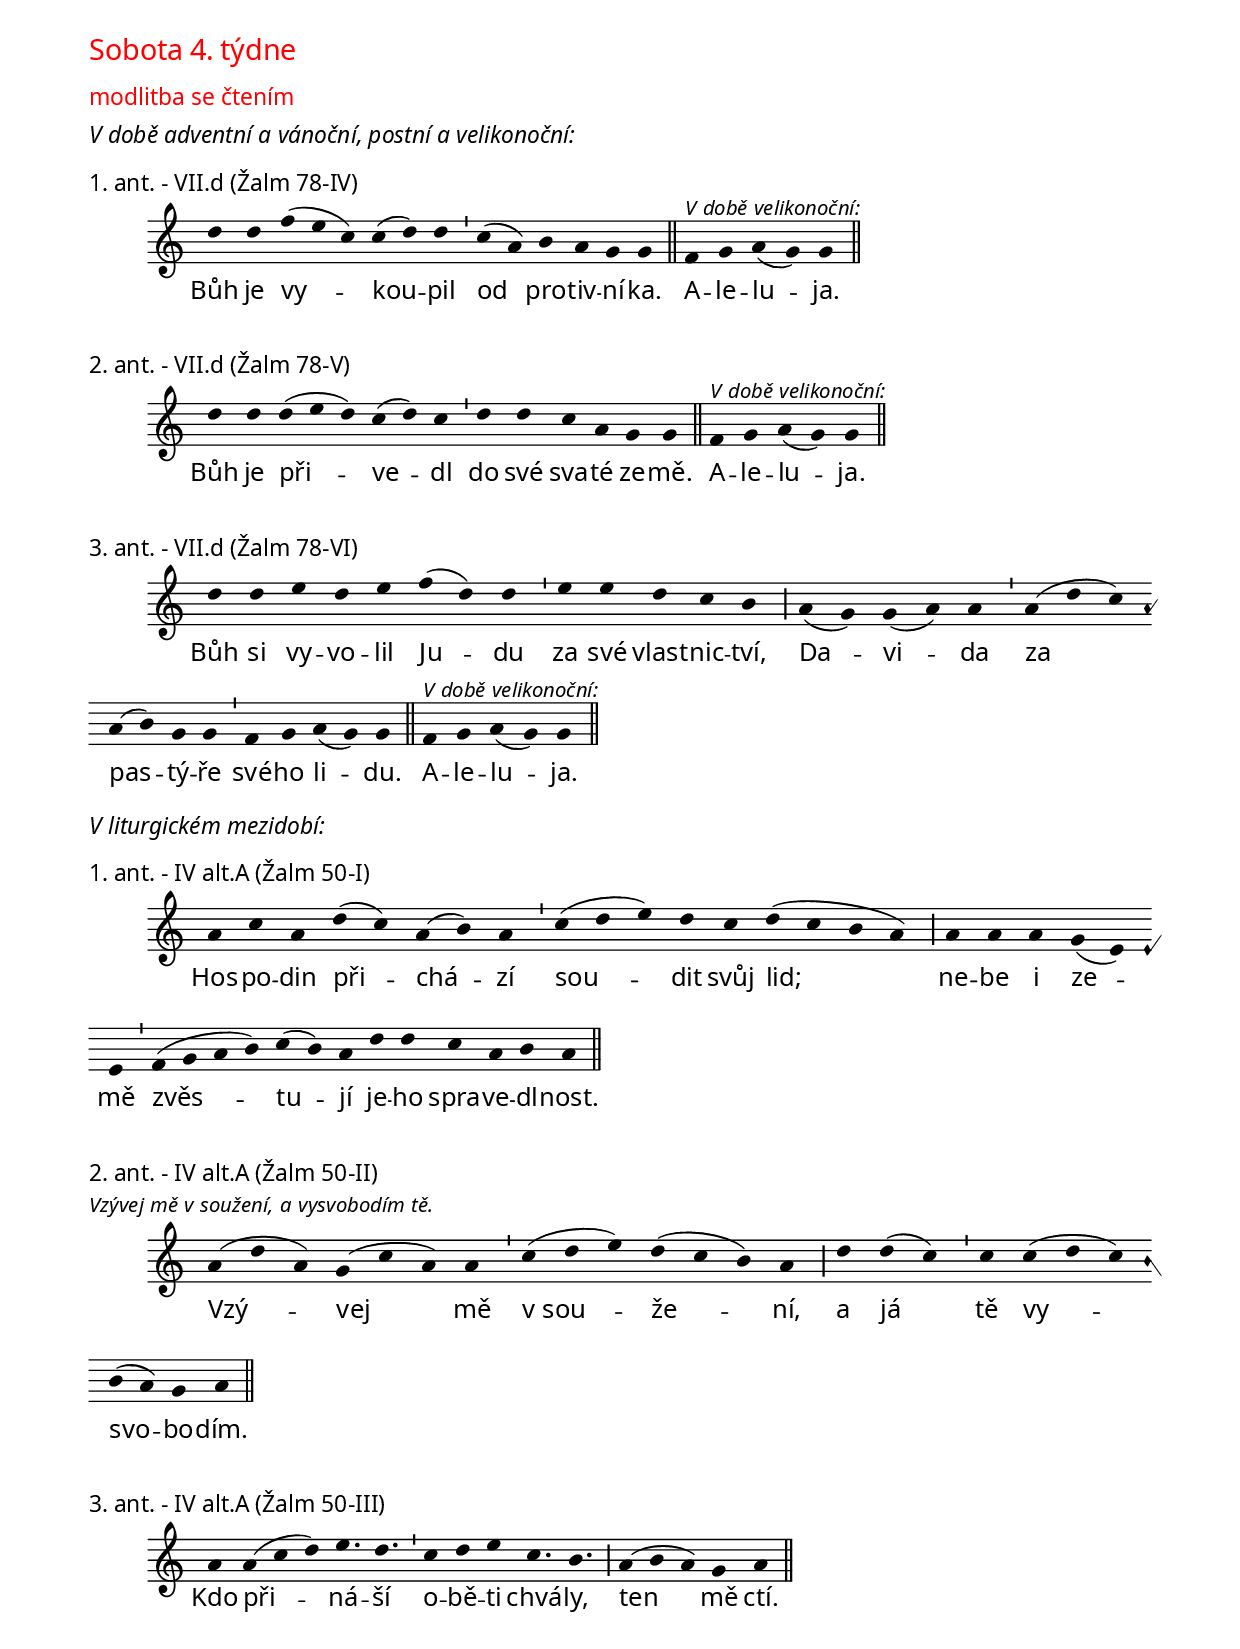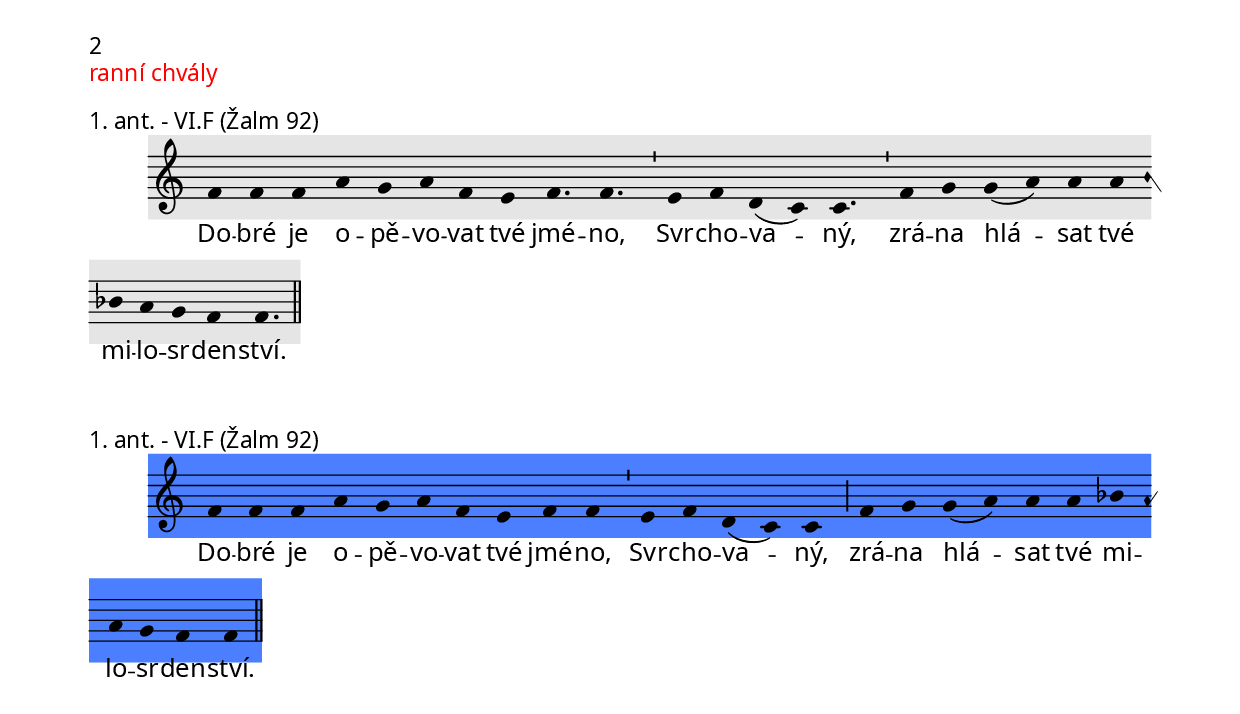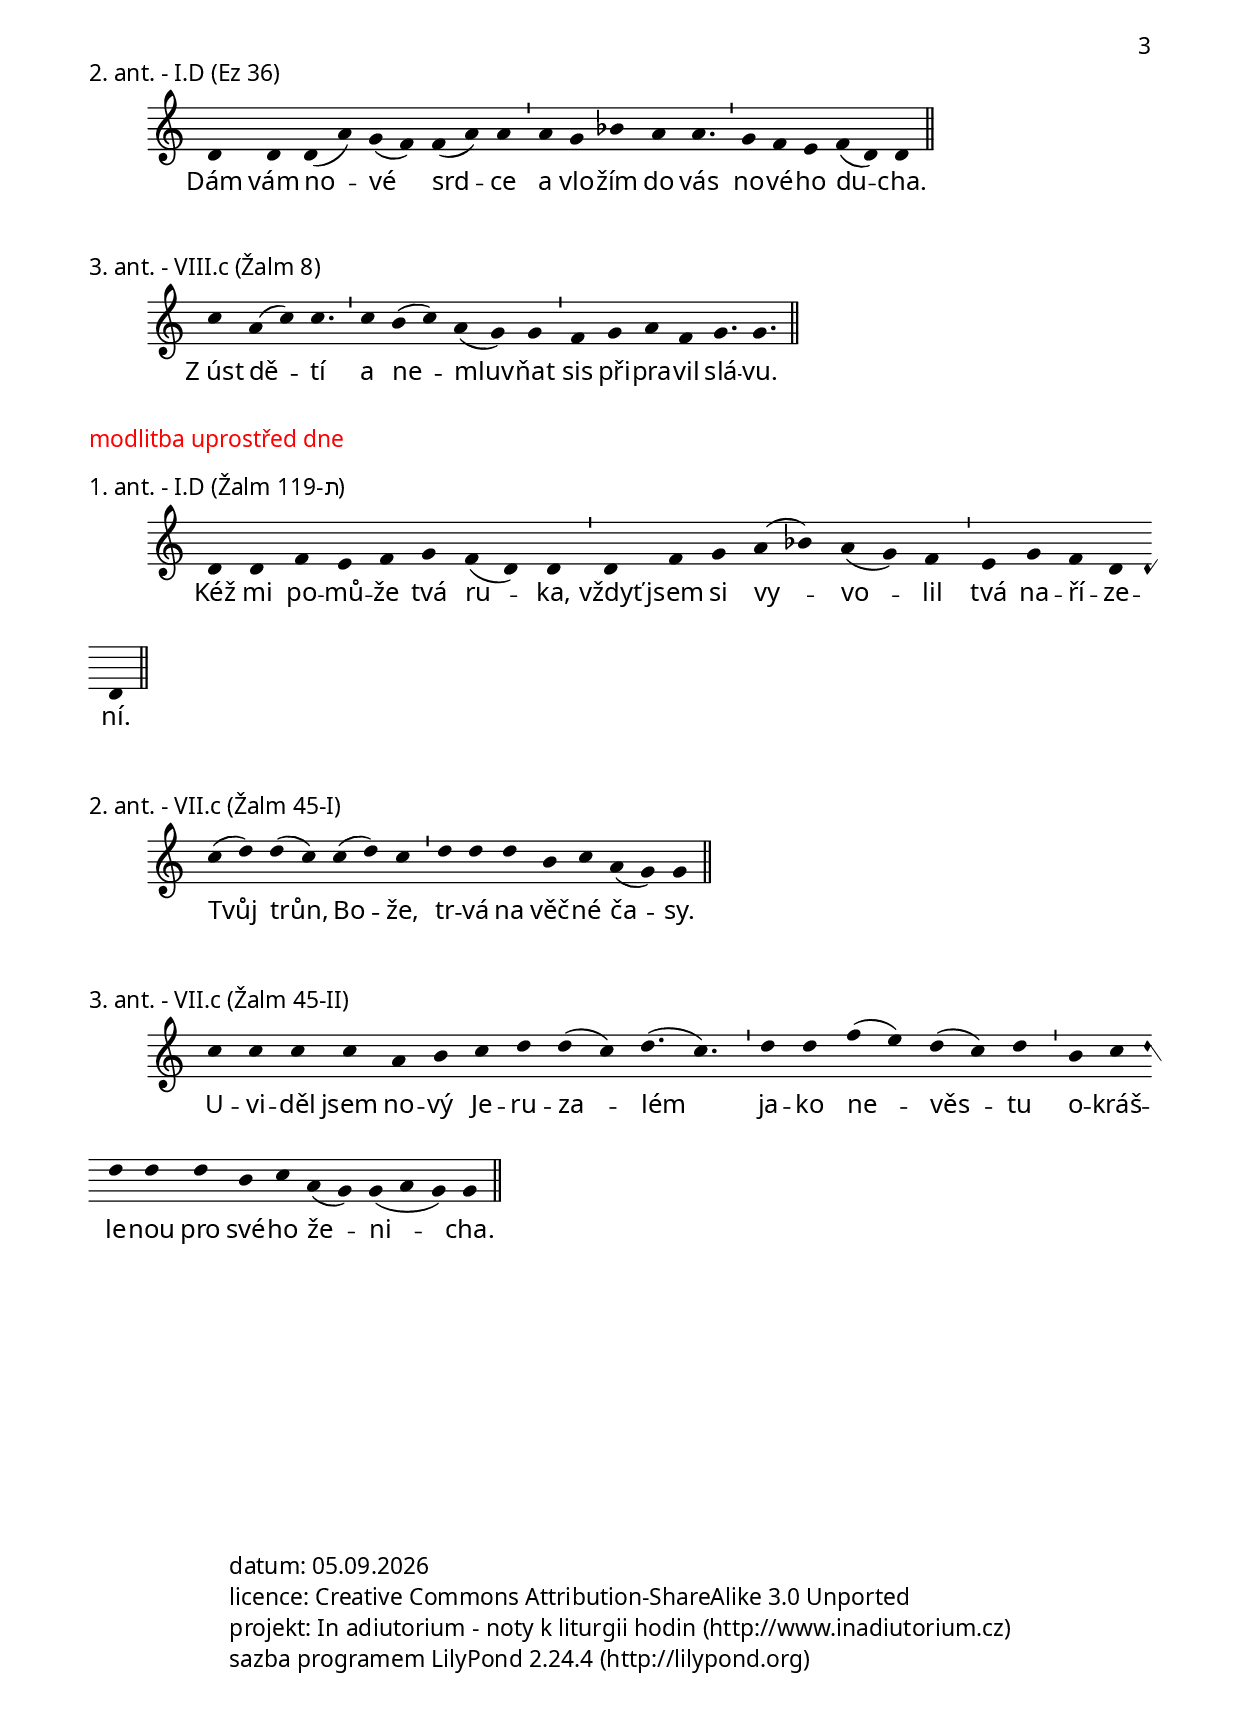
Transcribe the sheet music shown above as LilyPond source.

\include "../spolecne.ly"

\markup {\nadpisDen {Sobota 4. týdne}}

% \markup {\nadpisHodinka {"invitatorium"}}

% \score { \tIIsobotaInvitatorium }

\markup {\nadpisHodinka {"modlitba se čtením"}}

\markup\italic{V době adventní a vánoční, postní a velikonoční:}

\score {
  \relative c'' {
    \choralniRezim
    d4 d f( e c) c( d) d \barMin
    c( a) b a g g \barFinalis

    f^\rubrVelikAleluja g a( g) g \barFinalis
  }
  \addlyrics {
    Bůh je vy -- kou -- pil od pro -- tiv -- ní -- ka.

    A -- le -- lu -- ja.
  }
  \header {
    quid = "1. ant."
    modus = "VII"
    differentia = "d"
    psalmus = "Žalm 78-IV"
    placet = "_od_ je divné"
    id = "mc-a-ant1"
    piece = \markup {\sestavTitulek}
  }
}

\score {
  \relative c'' {
    \choralniRezim
    d4 d d( e d) c( d) c \barMin d d c a g g \barFinalis

    f^\rubrVelikAleluja g a( g) g \barFinalis
  }
  \addlyrics {
    Bůh je při -- ve -- dl do své sva -- té ze -- mě.

    A -- le -- lu -- ja.
  }
  \header {
    quid = "2. ant."
    modus = "VII"
    differentia = "d"
    psalmus = "Žalm 78-V"
    placet = "stejný začátek všech tří antifon působí skoro jako
    absolutní rým - a zároveň je to _braní jména Božího_;
    možná by stačilo u této jedné změnit podmět na nevyjádřený,
    např. Přivedl je do své svaté země."
    id = "mc-a-ant2"
    piece = \markup {\sestavTitulek}
  }
}

\score {
  \relative c'' {
    \choralniRezim
    d d e d e f( d) d \barMin e e d c b \barMaior
    a( g) g( a) a \barMin a( d c) a( b) g g \barMin f g a( g) g \barFinalis

    f^\rubrVelikAleluja g a( g) g \barFinalis
  }
  \addlyrics {
    Bůh si vy -- vo -- lil Ju -- du za své vlast -- nic -- tví,
    Da -- vi -- da za pas -- tý -- ře své -- ho li -- du.

    A -- le -- lu -- ja.
  }
  \header {
    quid = "3. ant."
    modus = "VII"
    differentia = "d"
    psalmus = "Žalm 78-VI"
    id = "mc-a-ant3"
    piece = \markup {\sestavTitulek}
  }
}


\markup\italic{V liturgickém mezidobí:}

\score {
  \relative c'' {
    \choralniRezim
    a4 c a d( c) a( b) a \barMin c( d e) d c d( c b a) \barMaior
    a a a g( e) e \barMin f( g a b) c( b) a d d c a b a \barFinalis
  }
  \addlyrics {
    Hos -- po -- din při -- chá -- zí sou -- dit svůj lid;
    ne -- be i ze -- mě zvěs -- tu -- jí je -- ho spra -- ve -- dl -- nost.
  }
  \header {
    quid = "1. ant."
    modus = "IV alt"
    differentia = "A"
    psalmus = "Žalm 50-I"
    id = "mc-b-ant1"
    piece = \markup {\sestavTitulek}
  }
}

\score {
  \relative c'' {
    \choralniRezim
    a( d a) g( c a) a \barMin c( d e) d( c b) a \barMaior
    d d( c) \barMin c c( d c) b( a) g a \barFinalis
  }
  \addlyrics {
    Vzý -- vej mě v_sou -- že -- ní,
    a já tě vy -- svo -- bo -- dím.
  }
  \header {
    textus_approbatus = "Vzývej mě v soužení, a vysvobodím tě."
    quid = "2. ant."
    modus = "IV alt"
    differentia = "A"
    psalmus = "Žalm 50-II"
    id = "mc-b-ant2"
    piece = \markup {\sestavTitulek}
  }
}

\score {
  \relative c'' {
    \choralniRezim
    a a( c d) e4. d \barMin c4 d e c4. b \barMaior
    a4( b a) g a \barFinalis
  }
  \addlyrics {
    Kdo při -- ná -- ší o -- bě -- ti chvá -- ly,
    ten mě ctí.
  }
  \header {
    quid = "3. ant."
    modus = "IV alt"
    differentia = "A"
    psalmus = "Žalm 50-III"
    id = "mc-b-ant3"
    piece = \markup {\sestavTitulek}
  }
}

\pageBreak

\markup {\nadpisHodinka {"ranní chvály"}}

\score {
  \relative c' {
    \zvyraznovacSedy
    \choralniRezim
    f4 f f a g a f e f4. f \barMin e4 f d( c) c4. \barMin
    f4 g g( a) a a bes a g f f4. \barFinalis
  }
  \addlyrics {
    Do -- bré je o -- pě -- vo -- vat tvé jmé -- no, Svr -- cho -- va -- ný,
    zrá -- na hlá -- sat tvé mi -- lo -- sr -- den -- ství.
  }
  \header {
    quid = "1. ant."
    modus = "VI"
    differentia = "F"
    psalmus = "Žalm 92"
    placet = "druhá divisio maior"
    id = "rch-ant1"
    piece = \markup {\sestavTitulek}
  }
}

\score {
  \relative c' {
    \zvyraznovacModry
    \choralniRezim
    f4 f f a g a f e f f \barMin
    e f d( c) c \barMaior
    f g g( a) a a bes a g f f \barFinalis
  }
  \addlyrics {
    Do -- bré je o -- pě -- vo -- vat tvé jmé -- no,
    Svr -- cho -- va -- ný,
    zrá -- na hlá -- sat tvé mi -- lo -- sr -- den -- ství.
  }
  \header {
    quid = "1. ant."
    modus = "VI"
    differentia = "F"
    psalmus = "Žalm 92"
    id = "rch-ant1"
    piece = \markup {\sestavTitulek}
  }
}

\pageBreak

\score {
  \relative c' {
    \choralniRezim
    d4 d d( a') g( f) f( a) a \barMin
    a g bes a a4. \barMin g4 f e f( d) d \barFinalis
  }
  \addlyrics {
    Dám vám no -- vé srd -- ce
    a vlo -- žím do vás no -- vé -- ho du -- cha.
  }
  \header {
    quid = "2. ant."
    modus = "I"
    differentia = "D"
    psalmus = "Ez 36"
    id = "rch-ant2"
    piece = \markup {\sestavTitulek}
  }
}

\score {
  \relative c'' {
    \choralniRezim
    c4 a( c) c4. \barMin c4 b( c) a( g) g \barMin f g a f g4. g \barFinalis
  }
  \addlyrics {
    Z_úst dě -- tí a ne -- mluv -- ňat sis při -- pra -- vil slá -- vu.
  }
  \header {
    quid = "3. ant."
    modus = "VIII"
    differentia = "c"
    psalmus = "Žalm 8"
    id = "rch-ant3"
    piece = \markup {\sestavTitulek}
  }
}

% \score { \tIIsobotaAntBenedictus }

\markup {\nadpisHodinka {"modlitba uprostřed dne"}}

\score {
  \relative c' {
    \choralniRezim
    d4 d f e f g f( d) d \barMin
    d f g a( bes) a( g) f \barMin
    e g f d d \barFinalis
  }
  \addlyrics {
    Kéž mi po -- mů -- že tvá ru -- ka,
    vždyť jsem si vy -- vo -- lil tvá na -- ří -- ze -- ní.
  }
  \header {
    quid = "1. ant."
    modus = "I"
    differentia = "D"
    psalmus = "Žalm 119-ת"
    id = "up-ant1"
    piece = \markup {\sestavTitulek}
  }
}

\score {
  \relative c'' {
    \choralniRezim
    c4( d) d( c) c( d) c \barMin d d d b c a( g) g \barFinalis
  }
  \addlyrics {
    Tvůj trůn, Bo -- že, tr -- vá na věč -- né ča -- sy.
  }
  \header {
    quid = "2. ant."
    modus = "VII"
    differentia = "c"
    psalmus = "Žalm 45-I"
    id = "up-ant2"
    piece = \markup {\sestavTitulek}
  }
}

\score {
  \relative c'' {
    \choralniRezim
    c4 c c c a b c d d( c) d4.( c) \barMin
    d4 d f( e) d( c) d \barMin
    b c d d d b c a( g) g( a g) g \barFinalis
  }
  \addlyrics {
    U -- vi -- děl jsem no -- vý Je -- ru -- za -- lém
    ja -- ko ne -- věs -- tu
    o -- kráš -- le -- nou pro své -- ho že -- ni -- cha.
  }
  \header {
    quid = "3. ant."
    modus = "VII"
    differentia = "c"
    psalmus = "Žalm 45-II"
    id = "up-ant3"
    piece = \markup {\sestavTitulek}
  }
}